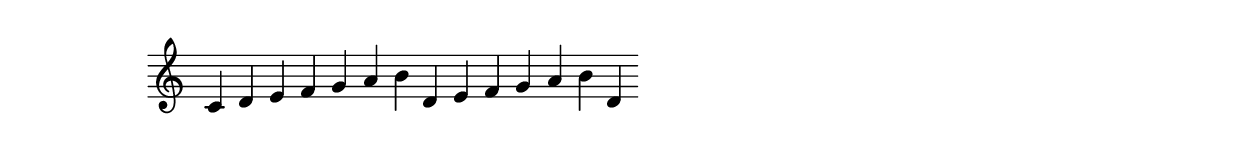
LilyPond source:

#(ly:set-option 'midi-extension "mid")
\version "2.12.3"
\include "english.ly"
\header{ 
title = ""
composer = ""
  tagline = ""  % removed 
}
%{
 
S R G m P D N R G m P D N R  
 %}
  
melody = {
\once \override Staff.TimeSignature #'stencil = ##f
\clef treble
\key c \major
\autoBeamOn  
\cadenzaOn
c'4 d'4 e'4 f'4 g'4 a'4 b'4 d'4 e'4 f'4 g'4 a'4 b'4 d'4
}

text = \lyricmode {
  
}

\score{

<<
  \new Voice = "one" {
    \melody
  }
  \new Lyrics \lyricsto "one" \text
>>
\layout {
  \context {
       \Score
    \remove "Bar_number_engraver"
  } 
  }
\midi { 
  \context {
    \Score
    tempoWholesPerMinute = #(ly:make-moment 200 4)
   }
 }
}
